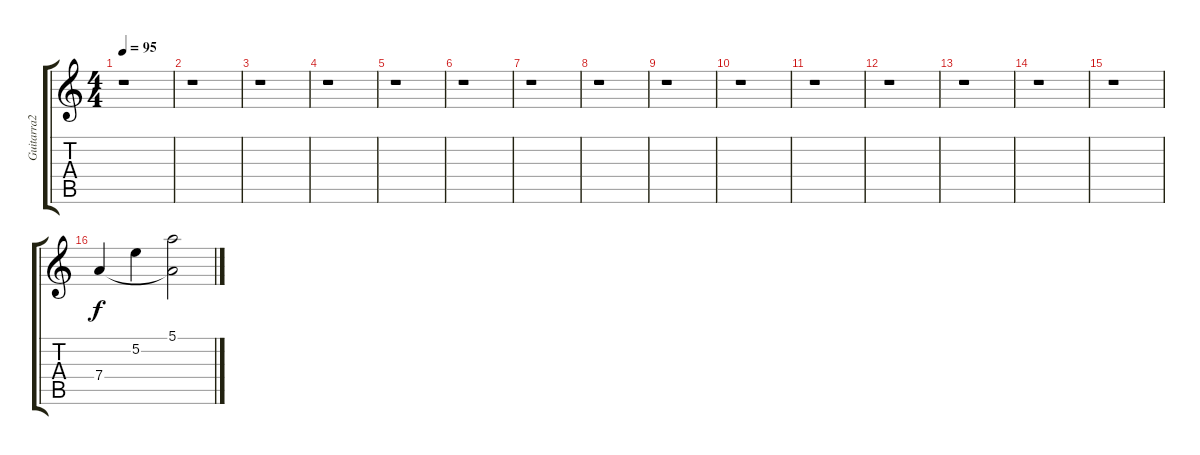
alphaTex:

\track ("Guitarra2 (Uoho)" "Guitarra2 ") {instrument distortionguitar}
\staff {score tabs}
\tuning (E4 B3 G3 D3 A2 E2) {hide}
\ts (4 4)
\tempo 95
\clef g2
\ks c
r.1{dy f} |
r.1 |
r.1 |
r.1 |
r.1 |
r.1 |
r.1 |
r.1 |
r.1 |
r.1 |
r.1 |
r.1 |
r.1 |
r.1 |
r.1 |
7.4.4 5.2.4 (5.1 7.4{t}).2
